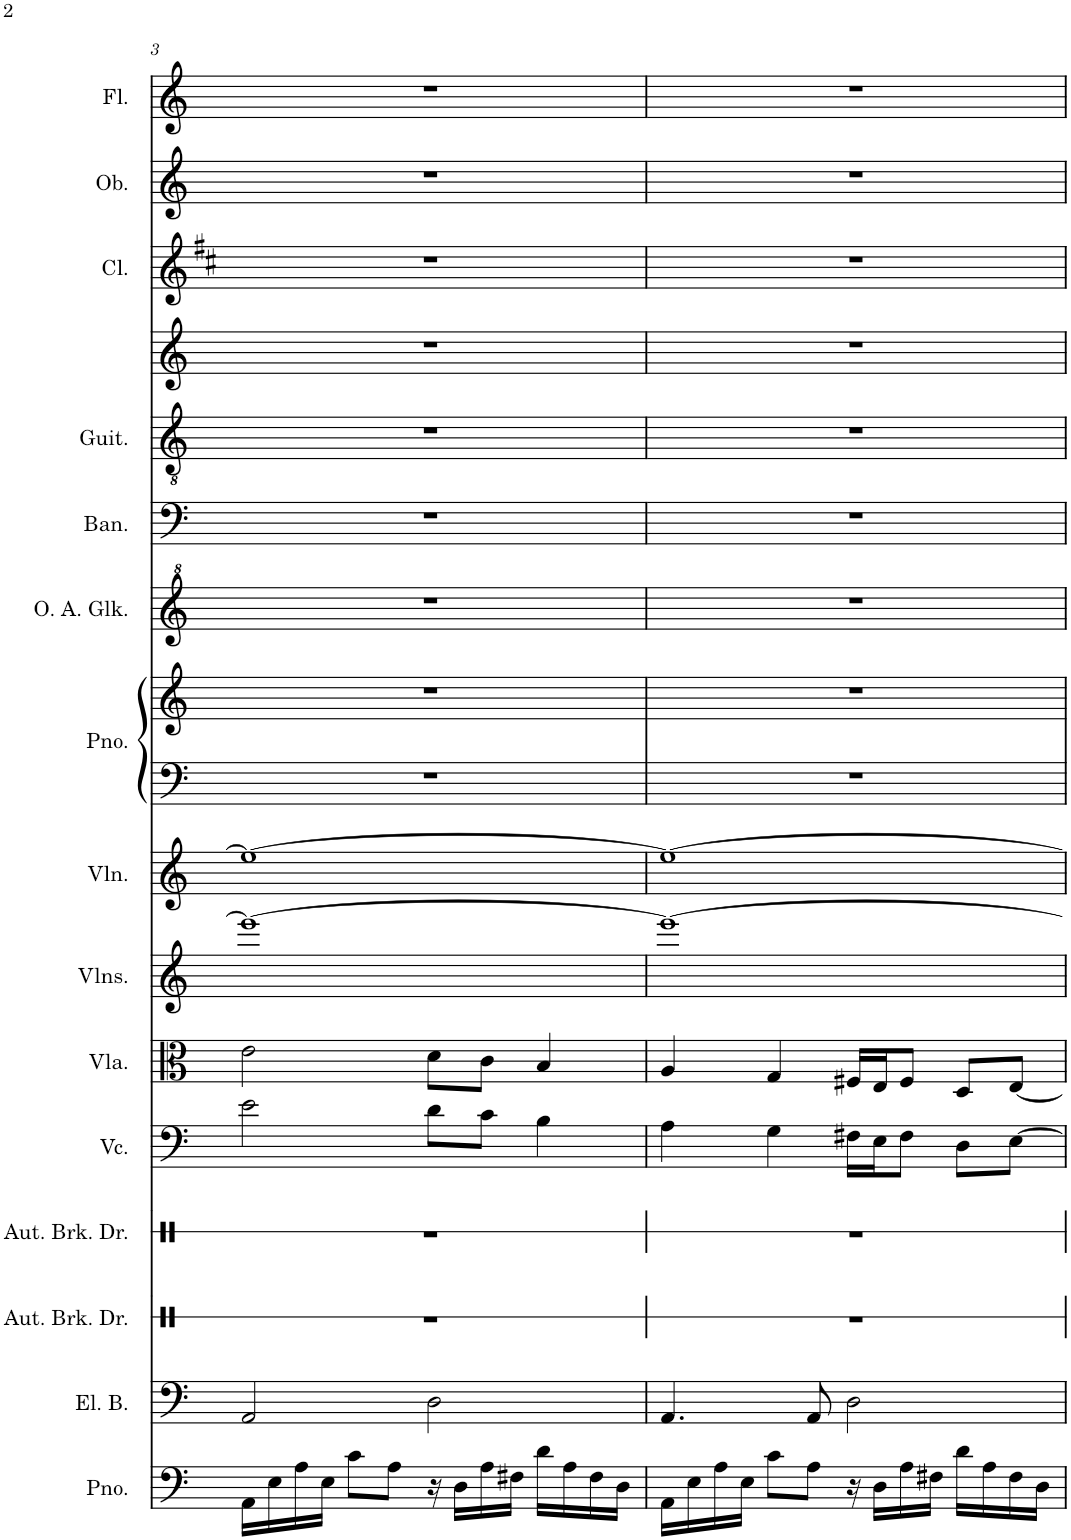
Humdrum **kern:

**kern	**kern	**kern	**kern	**kern	**kern	**kern	**kern	**kern	**kern	**kern	**kern	**kern	**kern	**kern	**kern	**kern
*part16	*part15	*part14	*part13	*part12	*part11	*part10	*part9	*part8	*part8	*part7	*part6	*part5	*part4	*part3	*part2	*part1
*staff17	*staff16	*staff15	*staff14	*staff13	*staff12	*staff11	*staff10	*staff9	*staff8	*staff7	*staff6	*staff5	*staff4	*staff3	*staff2	*staff1
*I"Piano, Classical Guitar	*I"5-str. Electric Bass	*I"Automobile Brake Drums, Shaker	*I"Automobile Brake Drums, Drumset	*I"Violoncello, Violoncello	*I"Viola, Viola	*I"Violins (section), Violins	*I"Violin, Violin	*I"Piano, Grand Piano	*	*I"Orff Alto Glockenspiel, Harpsichord	*I"Bandoneon	*I"Classical Guitar, Trombone	*I"Harmonica, C Trumpet	*I"Clarinet, Bb Clarinet	*I"Oboe, Oboe	*I"Flute, Flute
*I'Pno.	*I'El. B.	*I'Aut. Brk. Dr.	*I'Aut. Brk. Dr.	*I'Vc.	*I'Vla.	*I'Vlns.	*I'Vln.	*I'Pno.	*	*I'O. A. Glk.	*I'Ban.	*I'Guit.	*I'Hmca	*I'Cl.	*I'Ob.	*I'Fl.
!!LO:PB:g=z
*clefF4	*clefF4	*clefX	*clefX	*clefF4	*clefC3	*clefG2	*clefG2	*clefF4	*clefG2	*clefG^2	*clefF4	*clefGv2	*clefG2	*clefG2	*clefG2	*clefG2
*	*Trd7c12	*	*	*	*	*	*	*	*	*	*	*	*	*Trd1c2	*	*
*k[]	*k[]	*k[]	*k[]	*k[]	*k[]	*k[]	*k[]	*k[]	*k[]	*k[]	*k[]	*k[]	*k[]	*k[f#c#]	*k[]	*k[]
*M4/4	*M4/4	*M4/4	*M4/4	*M4/4	*M4/4	*M4/4	*M4/4	*M4/4	*M4/4	*M4/4	*M4/4	*M4/4	*M4/4	*M4/4	*M4/4	*M4/4
=3	=3	=3	=3	=3	=3	=3	=3	=3	=3	=3	=3	=3	=3	=3	=3	=3
16AA\LL	2AA/	1r	1r	2e\	2e\	1eee_	1ee_	1r	1r	1r	1r	1r	1r	1r	1r	1r
16E\	.	.	.	.	.	.	.	.	.	.	.	.	.	.	.	.
16A\	.	.	.	.	.	.	.	.	.	.	.	.	.	.	.	.
16E\JJ	.	.	.	.	.	.	.	.	.	.	.	.	.	.	.	.
8c\L	.	.	.	.	.	.	.	.	.	.	.	.	.	.	.	.
8A\J	.	.	.	.	.	.	.	.	.	.	.	.	.	.	.	.
16r	2D\	.	.	8d\L	8d\L	.	.	.	.	.	.	.	.	.	.	.
16D\LL	.	.	.	.	.	.	.	.	.	.	.	.	.	.	.	.
16A\	.	.	.	8c\J	8c\J	.	.	.	.	.	.	.	.	.	.	.
16F#X\JJ	.	.	.	.	.	.	.	.	.	.	.	.	.	.	.	.
16d\LL	.	.	.	4B\	4B/	.	.	.	.	.	.	.	.	.	.	.
16A\	.	.	.	.	.	.	.	.	.	.	.	.	.	.	.	.
16F#\	.	.	.	.	.	.	.	.	.	.	.	.	.	.	.	.
16D\JJ	.	.	.	.	.	.	.	.	.	.	.	.	.	.	.	.
=4	=4	=4	=4	=4	=4	=4	=4	=4	=4	=4	=4	=4	=4	=4	=4	=4
16AA\LL	4.AA/	1r	1r	4A\	4A/	1eee_	1ee_	1r	1r	1r	1r	1r	1r	1r	1r	1r
16E\	.	.	.	.	.	.	.	.	.	.	.	.	.	.	.	.
16A\	.	.	.	.	.	.	.	.	.	.	.	.	.	.	.	.
16E\JJ	.	.	.	.	.	.	.	.	.	.	.	.	.	.	.	.
8c\L	.	.	.	4G\	4G/	.	.	.	.	.	.	.	.	.	.	.
8A\J	8AA/	.	.	.	.	.	.	.	.	.	.	.	.	.	.	.
16r	2D\	.	.	16F#X\LL	16F#X/LL	.	.	.	.	.	.	.	.	.	.	.
16D\LL	.	.	.	16E\J	16E/J	.	.	.	.	.	.	.	.	.	.	.
16A\	.	.	.	8F#\J	8F#/J	.	.	.	.	.	.	.	.	.	.	.
16F#X\JJ	.	.	.	.	.	.	.	.	.	.	.	.	.	.	.	.
16d\LL	.	.	.	8D\L	8D/L	.	.	.	.	.	.	.	.	.	.	.
16A\	.	.	.	.	.	.	.	.	.	.	.	.	.	.	.	.
16F#\	.	.	.	[8E\J	[8E/J	.	.	.	.	.	.	.	.	.	.	.
16D\JJ	.	.	.	.	.	.	.	.	.	.	.	.	.	.	.	.
=	=	=	=	=	=	=	=	=	=	=	=	=	=	=	=	=
*-	*-	*-	*-	*-	*-	*-	*-	*-	*-	*-	*-	*-	*-	*-	*-	*-
